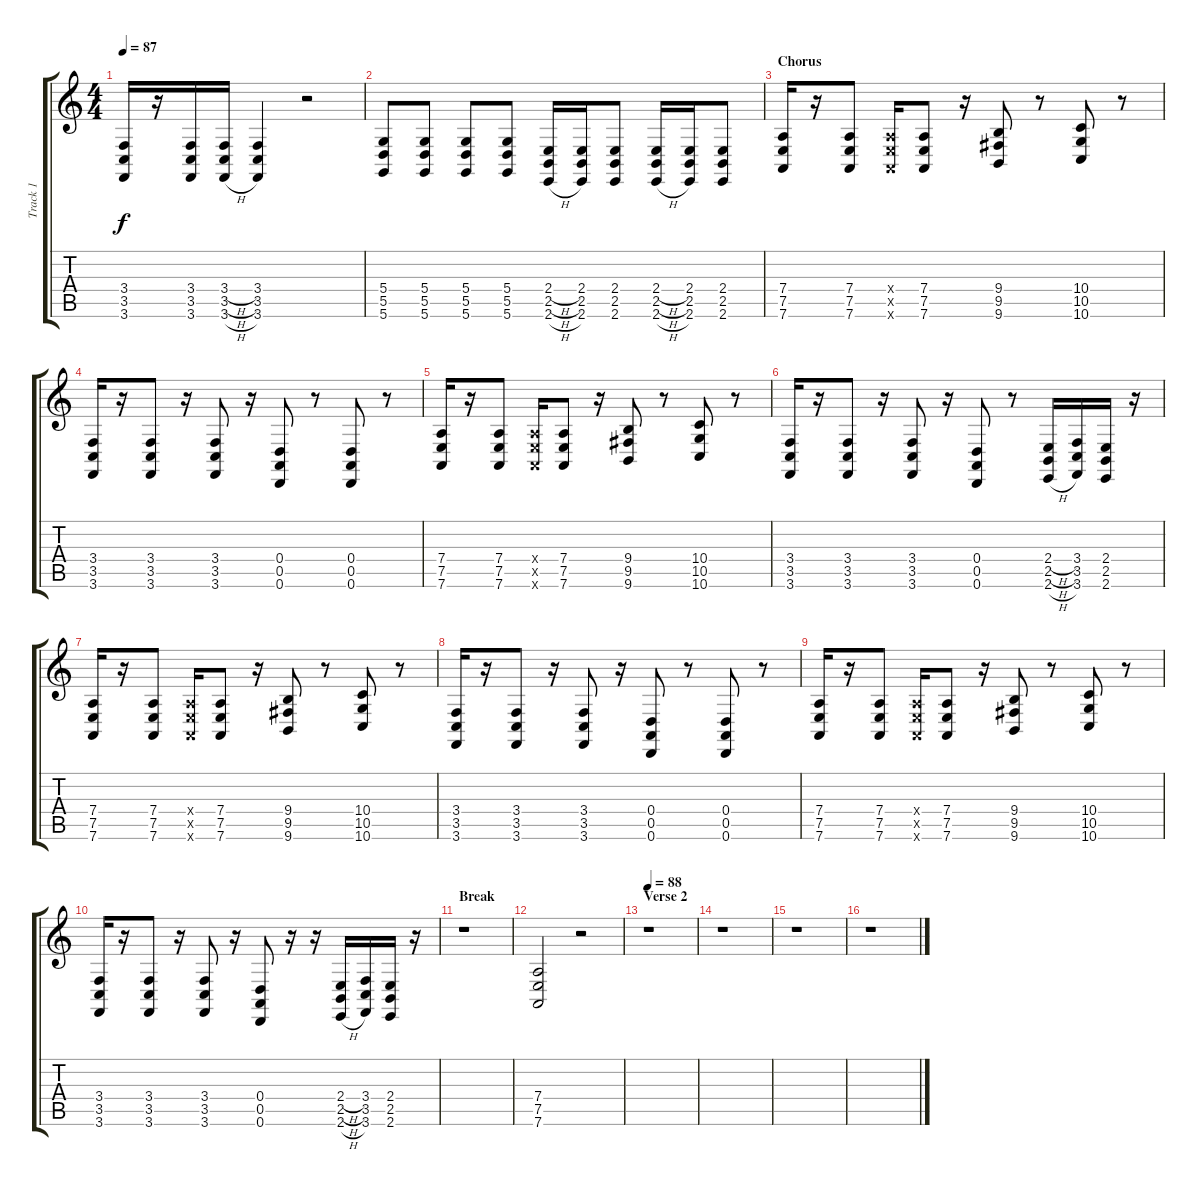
\track ("Track 1" "Track 1") {instrument cello}
\staff {score tabs}
\tuning (E4 B3 G3 D3 A2 D2) {hide}
\ts (4 4)
\tempo 87
\clef g2
\ks c
(3.4 3.5 3.6).16{dy f} r.16 (3.4 3.5 3.6).16 (3.4{h} 3.5{h} 3.6{h}).16 (3.4 3.5 3.6).4 r.2 |
(5.4 5.5 5.6).8 (5.4 5.5 5.6).8 (5.4 5.5 5.6).8 (5.4 5.5 5.6).8 (2.4{h} 2.5{h} 2.6{h}).16 (2.4 2.5 2.6).16 (2.4 2.5 2.6).8 (2.4{h} 2.5{h} 2.6{h}).16 (2.4 2.5 2.6).16 (2.4 2.5 2.6).8 |
\section ("" "Chorus")
(7.4 7.5 7.6).16 r.16 (7.4 7.5 7.6).8 (7.4{x} 7.5{x} 7.6{x}).16 (7.4 7.5 7.6).8 r.16 (9.4 9.5 9.6).8 r.8 (10.4 10.5 10.6).8 r.8 |
(3.4 3.5 3.6).16 r.16 (3.4 3.5 3.6).8 r.16 (3.4 3.5 3.6).8 r.16 (0.4 0.5 0.6).8 r.8 (0.4 0.5 0.6).8 r.8 |
(7.4 7.5 7.6).16 r.16 (7.4 7.5 7.6).8 (7.4{x} 7.5{x} 7.6{x}).16 (7.4 7.5 7.6).8 r.16 (9.4 9.5 9.6).8 r.8 (10.4 10.5 10.6).8 r.8 |
(3.4 3.5 3.6).16 r.16 (3.4 3.5 3.6).8 r.16 (3.4 3.5 3.6).8 r.16 (0.4 0.5 0.6).8 r.8 (2.4{h} 2.5{h} 2.6{h}).16 (3.4 3.5 3.6).16 (2.4 2.5 2.6).16 r.16 |
(7.4 7.5 7.6).16 r.16 (7.4 7.5 7.6).8 (7.4{x} 7.5{x} 7.6{x}).16 (7.4 7.5 7.6).8 r.16 (9.4 9.5 9.6).8 r.8 (10.4 10.5 10.6).8 r.8 |
(3.4 3.5 3.6).16 r.16 (3.4 3.5 3.6).8 r.16 (3.4 3.5 3.6).8 r.16 (0.4 0.5 0.6).8 r.8 (0.4 0.5 0.6).8 r.8 |
(7.4 7.5 7.6).16 r.16 (7.4 7.5 7.6).8 (7.4{x} 7.5{x} 7.6{x}).16 (7.4 7.5 7.6).8 r.16 (9.4 9.5 9.6).8 r.8 (10.4 10.5 10.6).8 r.8 |
(3.4 3.5 3.6).16 r.16 (3.4 3.5 3.6).8 r.16 (3.4 3.5 3.6).8 r.16 (0.4 0.5 0.6).8 r.16 r.16 (2.4{h} 2.5{h} 2.6{h}).16 (3.4 3.5 3.6).16 (2.4 2.5 2.6).16 r.16 |
\section ("" "Break")
r.1 |
(7.4 7.5 7.6).2 r.2 |
\section ("" "Verse 2")
\tempo 88
r.1 |
r.1 |
r.1 |
r.1
